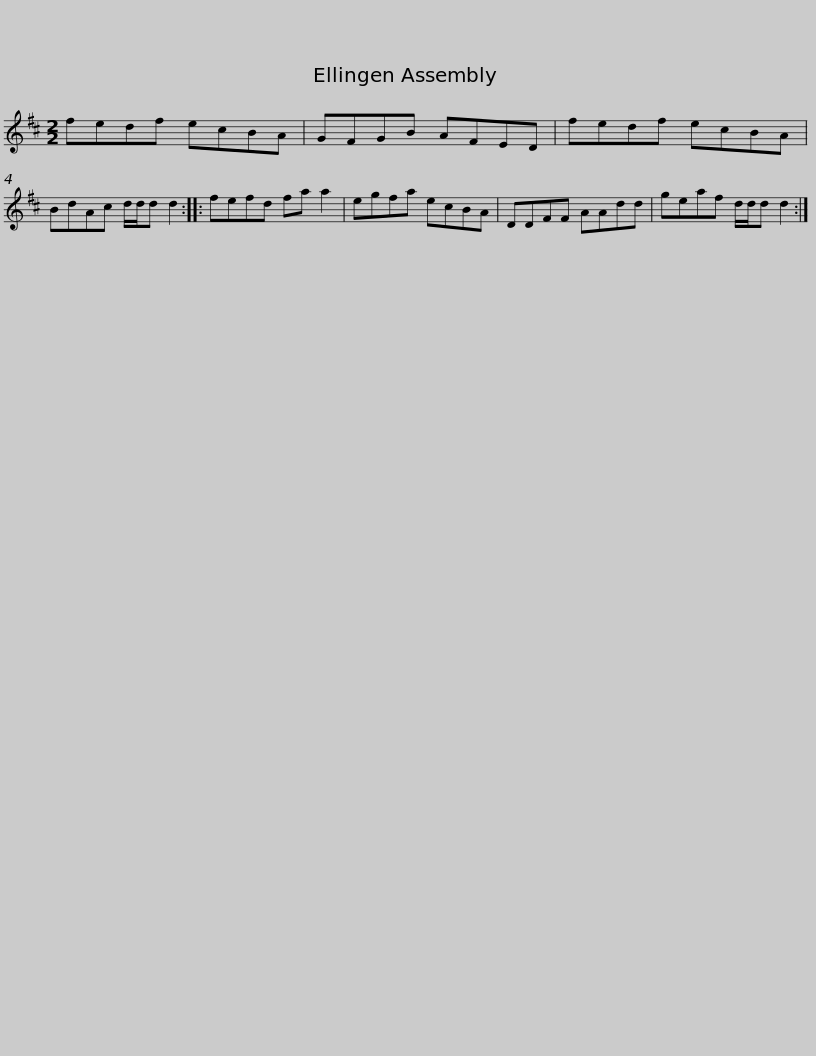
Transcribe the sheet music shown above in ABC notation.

X:1
L:1/8
M:2/2
I:linebreak $
K:D
V:1 treble
V:1
 fedf ecBA | GFGB AFED | fedf ecBA | BdAc d/d/d d2 :: fefd fa a2 |$ %5
 egfa ecBA | DDFF AAdd | geaf d/d/d d2 :| %8
